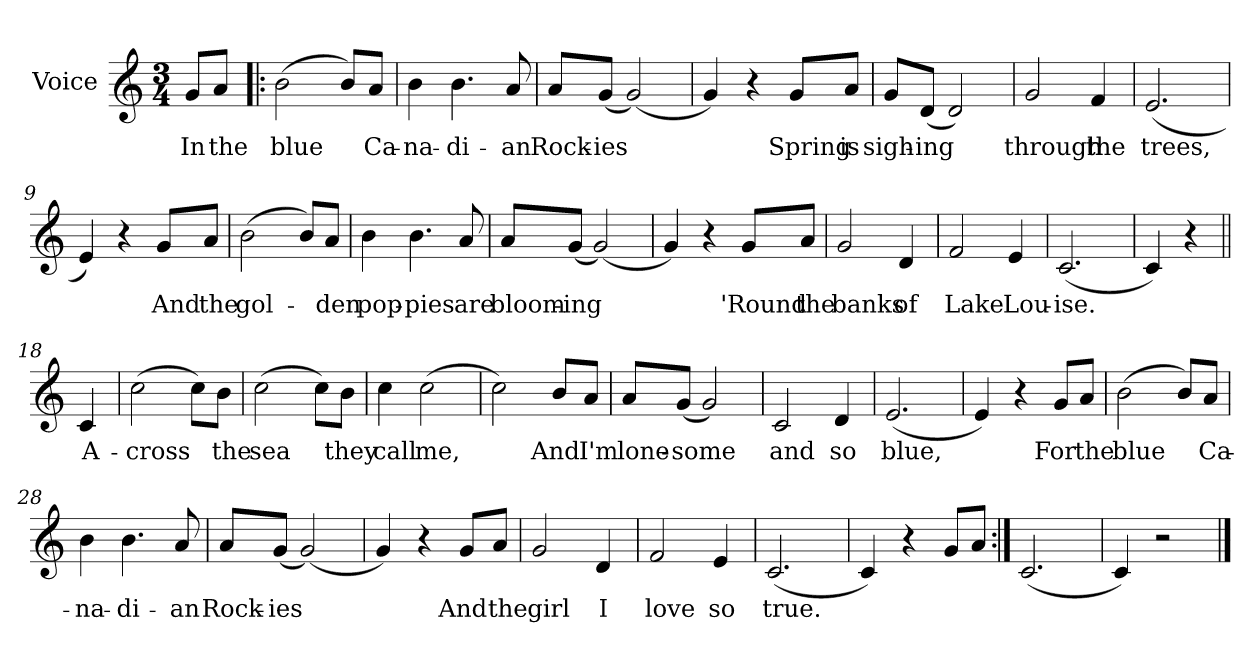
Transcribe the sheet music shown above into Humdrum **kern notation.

**kern	**text
*part1	*part1
*staff1	*staff1
*I"Voice	*
*I'Vo.	*
*clefG2	*
*k[]	*
*C:	*
*M3/4	*
=1	=1
8g/L	In
8a/J	the
=2!|:	=2!|:
(2b\	blue
8b/L)	.
8a/J	Ca-
=3	=3
4b\	-na-
4.b\	-di-
8a/	-an
=4	=4
8a/L	Rock-
(8g/J	-ies
(2g/)	.
=5	=5
4g/)	.
4r	.
8g/L	Spring
8a/J	is
=6	=6
8g/L	sigh-
(8d/J	-ing
2d/)	.
!!LO:LB:g=z
=7	=7
2g/	through
4f/	the
=8	=8
(2.e/	trees,
=9	=9
4e/)	.
4r	.
8g/L	And
8a/J	the
=10	=10
(2b\	gol-
8b/L)	.
8a/J	-den
=11	=11
4b\	pop-
4.b\	-pies
8a/	are
=12	=12
8a/L	bloom-
(8g/J	-ing
(2g/)	.
!!LO:LB:g=z
=13	=13
4g/)	.
4r	.
8g/L	'Round
8a/J	the
=14	=14
2g/	banks
4d/	of
=15	=15
2f/	Lake
4e/	Lou-
=16	=16
(2.c/	-ise.
=17	=17
4c/)	.
4r	.
!!LO:LB:g=z
=18||	=18||
4c/	A-
=19	=19
(2cc\	-cross
8cc\L)	.
8b\J	the
=20	=20
(2cc\	sea
8cc\L)	.
8b\J	they
=21	=21
4cc\	call
(2cc\	me,
=22	=22
2cc\)	.
8b/L	And
8a/J	I'm
=23	=23
8a/L	lone-
(8g/J	-some
2g/)	.
=24	=24
2c/	and
4d/	so
=25	=25
(2.e/	blue,
!!LO:LB:g=z
=26	=26
4e/)	.
4r	.
8g/L	For
8a/J	the
=27	=27
(2b\	blue
8b/L)	.
8a/J	Ca-
=28	=28
4b\	-na-
4.b\	-di-
8a/	-an
=29	=29
8a/L	Rock-
(8g/J	-ies
(2g/)	.
=30	=30
4g/)	.
4r	.
8g/L	And
8a/J	the
!!LO:LB:g=z
=31	=31
2g/	girl
4d/	I
=32	=32
2f/	love
4e/	so
=33	=33
(2.c/	true.
=34	=34
4c/)	.
4r	.
8g/L	.
8a/J	.
=35:|!	=35:|!
(2.c/	.
=36	=36
4c/)	.
2r	.
==	==
*-	*-
